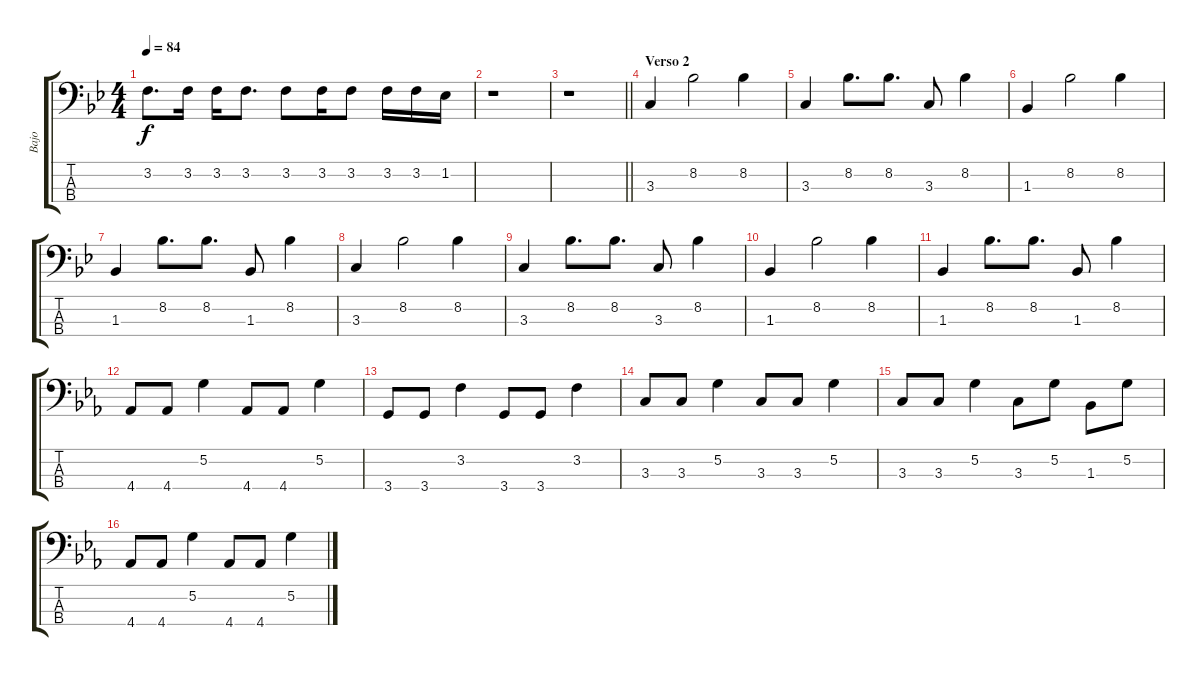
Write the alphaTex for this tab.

\track ("Bajo" "Bajo") {instrument electricbassfinger}
\staff {score tabs}
\tuning (G2 D2 A1 E1) {hide}
\ts (4 4)
\tempo 84
\clef f4
\ks bb
3.2.8{d dy f} 3.2.16 3.2.16 3.2.8{d} 3.2.8 3.2.16 3.2.8 3.2.16 3.2.16 1.2.16 |
r.1 |
\barLineRight lightlight
r.1 |
\section ("" "Verso 2")
3.3.4{volume 8} 8.2.2 8.2.4 |
3.3.4 8.2.8{d} 8.2.8{d} 3.3.8 8.2.4 |
1.3.4 8.2.2 8.2.4 |
1.3.4 8.2.8{d} 8.2.8{d} 1.3.8 8.2.4 |
3.3.4 8.2.2 8.2.4 |
3.3.4 8.2.8{d} 8.2.8{d} 3.3.8 8.2.4 |
1.3.4 8.2.2 8.2.4 |
1.3.4 8.2.8{d} 8.2.8{d} 1.3.8 8.2.4 |
\ks eb
4.4.8 4.4.8 5.2.4 4.4.8 4.4.8 5.2.4 |
3.4.8 3.4.8 3.2.4 3.4.8 3.4.8 3.2.4 |
3.3.8 3.3.8 5.2.4 3.3.8 3.3.8 5.2.4 |
3.3.8 3.3.8 5.2.4 3.3.8 5.2.8 1.3.8 5.2.8 |
4.4.8 4.4.8 5.2.4 4.4.8 4.4.8 5.2.4
